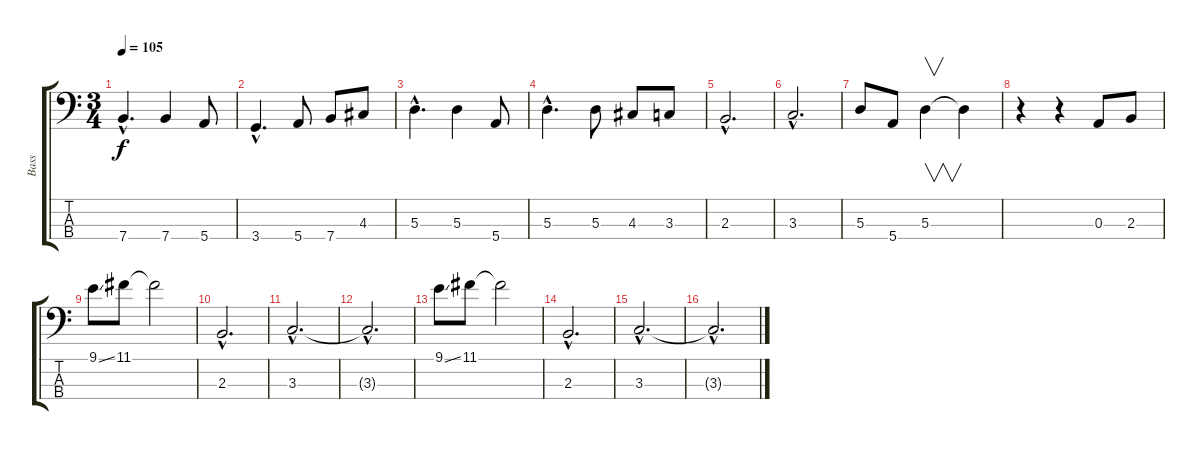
\track ("Bass" "Bass") {instrument electricbassfinger}
\staff {score tabs}
\tuning (G2 D2 A1 E1) {hide}
\ts (3 4)
\tempo 105
\clef f4
\ks c
7.4{hac}.4{d dy f} 7.4.4 5.4.8 |
3.4{hac}.4{d} 5.4.8 7.4.8 4.3.8 |
5.3{hac}.4{d} 5.3.4 5.4.8 |
5.3{hac}.4{d} 5.3.8 4.3.8 3.3.8 |
2.3{hac}.2{d} |
3.3{hac}.2{d} |
5.3.8 5.4.8 5.3.4{v} 5.3{t}.4 |
r.4 r.4 0.3.8 2.3.8 |
9.1{ss}.8 11.1.8 11.1{t}.2 |
2.3{hac}.2{d} |
3.3{hac}.2{d} |
3.3{hac t}.2{d} |
9.1{ss}.8 11.1.8 11.1{t}.2 |
2.3{hac}.2{d} |
3.3{hac}.2{d} |
3.3{hac t}.2{d}
